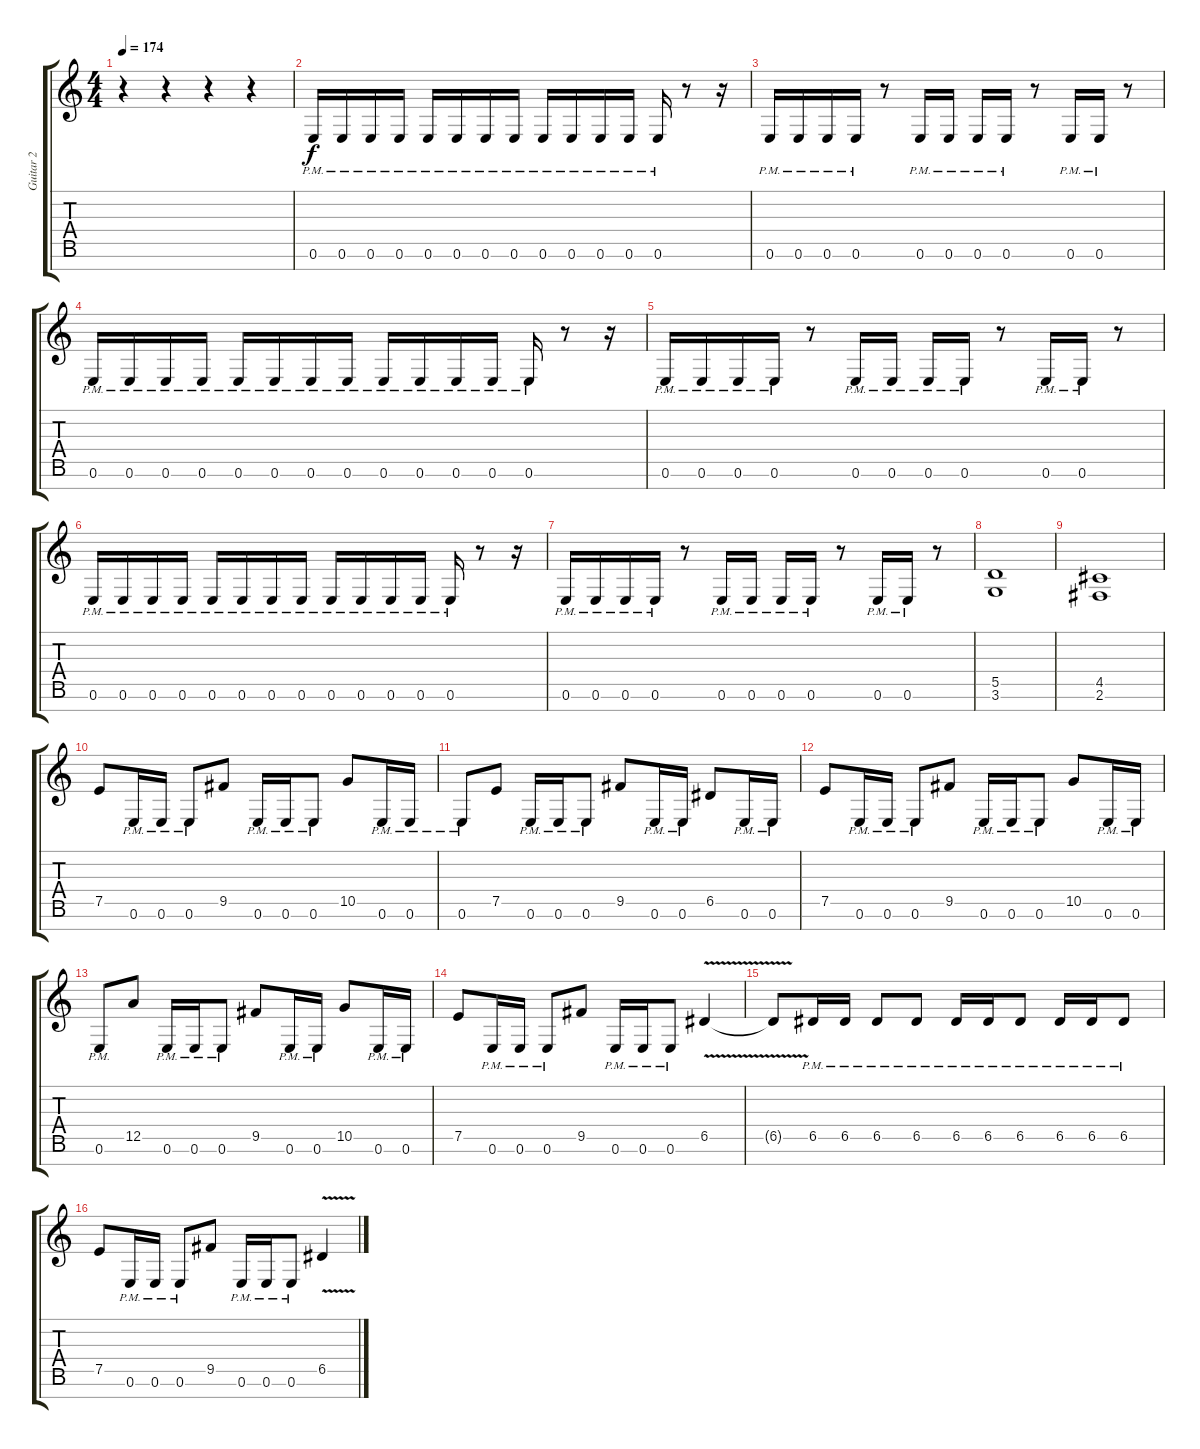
\track ("Guitar 2" "Guitar 2") {instrument distortionguitar}
\staff {score tabs}
\tuning (E4 B3 G3 D3 A2 E2 B1) {hide}
\ts (4 4)
\tempo 174
\clef g2
\ks c
r.4{dy f instrument distortionguitar} r.4 r.4 r.4 |
0.6{pm}.16 0.6{pm}.16 0.6{pm}.16 0.6{pm}.16 0.6{pm}.16 0.6{pm}.16 0.6{pm}.16 0.6{pm}.16 0.6{pm}.16 0.6{pm}.16 0.6{pm}.16 0.6{pm}.16 0.6{pm}.16 r.8 r.16 |
0.6{pm}.16 0.6{pm}.16 0.6{pm}.16 0.6{pm}.16 r.8 0.6{pm}.16 0.6{pm}.16 0.6{pm}.16 0.6{pm}.16 r.8 0.6{pm}.16 0.6{pm}.16 r.8 |
0.6{pm}.16 0.6{pm}.16 0.6{pm}.16 0.6{pm}.16 0.6{pm}.16 0.6{pm}.16 0.6{pm}.16 0.6{pm}.16 0.6{pm}.16 0.6{pm}.16 0.6{pm}.16 0.6{pm}.16 0.6{pm}.16 r.8 r.16 |
0.6{pm}.16 0.6{pm}.16 0.6{pm}.16 0.6{pm}.16 r.8 0.6{pm}.16 0.6{pm}.16 0.6{pm}.16 0.6{pm}.16 r.8 0.6{pm}.16 0.6{pm}.16 r.8 |
0.6{pm}.16 0.6{pm}.16 0.6{pm}.16 0.6{pm}.16 0.6{pm}.16 0.6{pm}.16 0.6{pm}.16 0.6{pm}.16 0.6{pm}.16 0.6{pm}.16 0.6{pm}.16 0.6{pm}.16 0.6{pm}.16 r.8 r.16 |
0.6{pm}.16 0.6{pm}.16 0.6{pm}.16 0.6{pm}.16 r.8 0.6{pm}.16 0.6{pm}.16 0.6{pm}.16 0.6{pm}.16 r.8 0.6{pm}.16 0.6{pm}.16 r.8 |
(5.5 3.6).1 |
(4.5 2.6).1 |
7.5.8 0.6{pm}.16 0.6{pm}.16 0.6{pm}.8 9.5.8 0.6{pm}.16 0.6{pm}.16 0.6{pm}.8 10.5.8 0.6{pm}.16 0.6{pm}.16 |
0.6{pm}.8 7.5.8 0.6{pm}.16 0.6{pm}.16 0.6{pm}.8 9.5.8 0.6{pm}.16 0.6{pm}.16 6.5.8 0.6{pm}.16 0.6{pm}.16 |
7.5.8 0.6{pm}.16 0.6{pm}.16 0.6{pm}.8 9.5.8 0.6{pm}.16 0.6{pm}.16 0.6{pm}.8 10.5.8 0.6{pm}.16 0.6{pm}.16 |
0.6{pm}.8 12.5.8 0.6{pm}.16 0.6{pm}.16 0.6{pm}.8 9.5.8 0.6{pm}.16 0.6{pm}.16 10.5.8 0.6{pm}.16 0.6{pm}.16 |
7.5.8 0.6{pm}.16 0.6{pm}.16 0.6{pm}.8 9.5.8 0.6{pm}.16 0.6{pm}.16 0.6{pm}.8 6.5{v}.4 |
6.5{t}.8 6.5{pm}.16 6.5{pm}.16 6.5{pm}.8 6.5{pm}.8 6.5{pm}.16 6.5{pm}.16 6.5{pm}.8 6.5{pm}.16 6.5{pm}.16 6.5{pm}.8 |
7.5.8 0.6{pm}.16 0.6{pm}.16 0.6{pm}.8 9.5.8 0.6{pm}.16 0.6{pm}.16 0.6{pm}.8 6.5{v}.4
